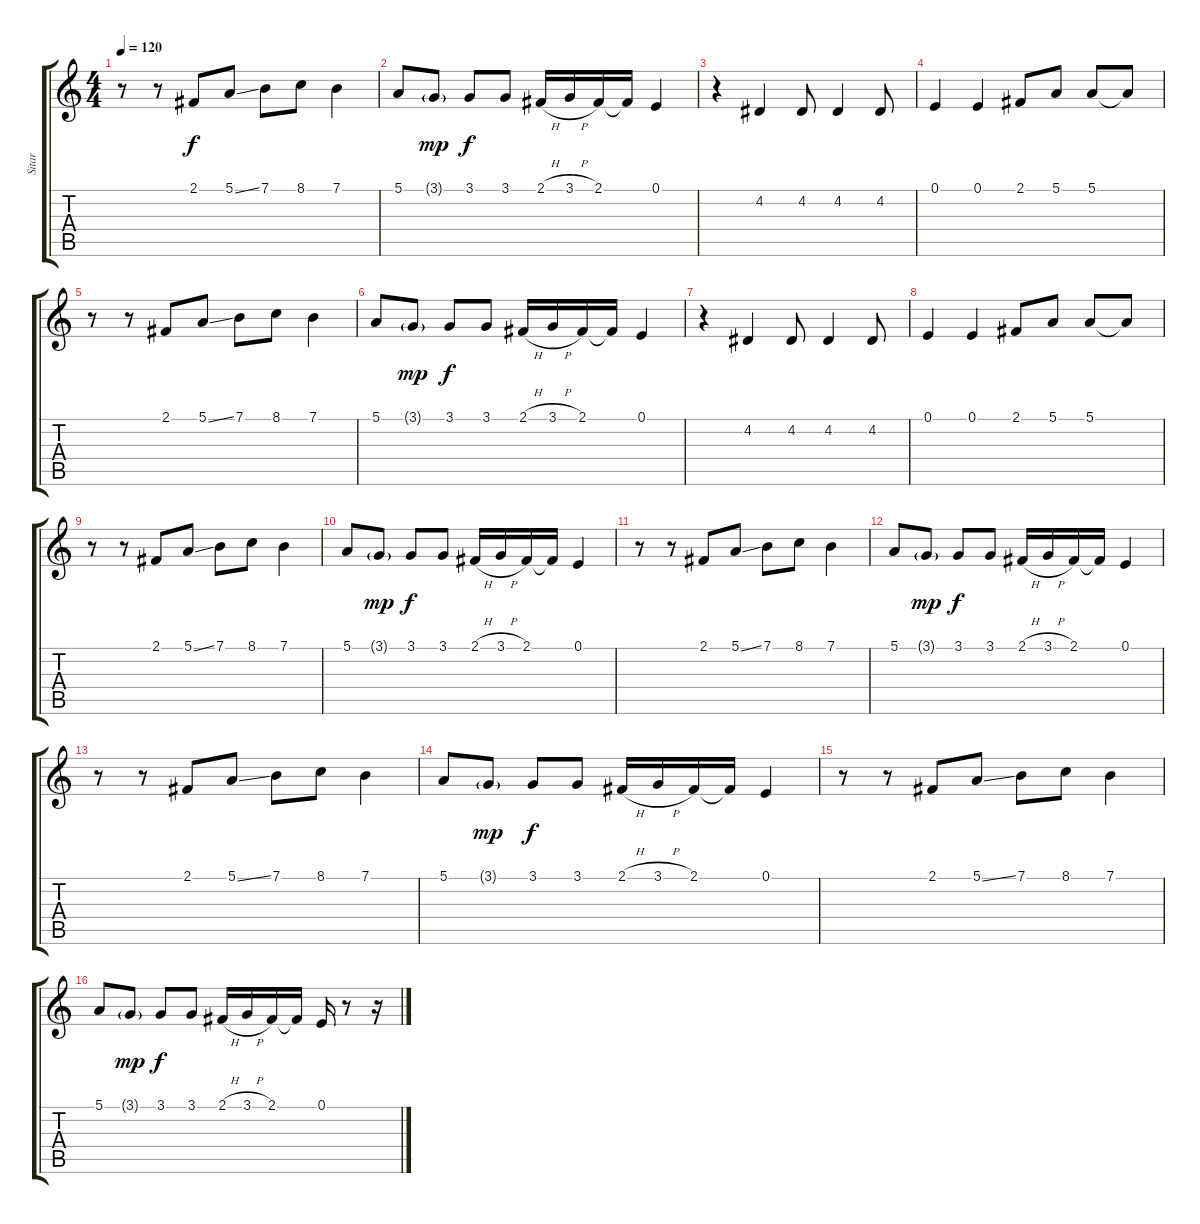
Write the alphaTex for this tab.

\track ("Sitar" "Sitar") {instrument sitar}
\staff {score tabs}
\tuning (E4 B3 G3 D3 A2 E2) {hide}
\ts (4 4)
\tempo 120
\clef g2
\ks c
r.8{dy f} r.8 2.1.8 5.1{ss}.8 7.1.8 8.1.8 7.1.4 |
5.1.8 3.1{g}.8{dy mp} 3.1.8{dy f} 3.1.8 2.1{h}.16 3.1{h}.16 2.1.16 2.1{t}.16 0.1.4 |
r.4 4.2.4{volume 13} 4.2.8 4.2.4 4.2.8 |
0.1.4 0.1.4 2.1.8 5.1.8 5.1.8 5.1{t}.8 |
r.8 r.8 2.1.8 5.1{ss}.8 7.1.8 8.1.8 7.1.4 |
5.1.8 3.1{g}.8{dy mp} 3.1.8{dy f} 3.1.8 2.1{h}.16 3.1{h}.16 2.1.16 2.1{t}.16 0.1.4 |
r.4 4.2.4 4.2.8 4.2.4 4.2.8 |
0.1.4 0.1.4 2.1.8 5.1.8 5.1.8 5.1{t}.8 |
r.8 r.8 2.1.8 5.1{ss}.8 7.1.8 8.1.8 7.1.4 |
5.1.8 3.1{g}.8{dy mp} 3.1.8{dy f} 3.1.8 2.1{h}.16 3.1{h}.16 2.1.16 2.1{t}.16 0.1.4 |
r.8 r.8 2.1.8 5.1{ss}.8 7.1.8 8.1.8 7.1.4 |
5.1.8 3.1{g}.8{dy mp} 3.1.8{dy f} 3.1.8 2.1{h}.16 3.1{h}.16 2.1.16 2.1{t}.16 0.1.4 |
r.8 r.8 2.1.8 5.1{ss}.8 7.1.8 8.1.8 7.1.4 |
5.1.8 3.1{g}.8{dy mp} 3.1.8{dy f} 3.1.8 2.1{h}.16 3.1{h}.16 2.1.16 2.1{t}.16 0.1.4 |
r.8 r.8 2.1.8 5.1{ss}.8 7.1.8 8.1.8 7.1.4 |
5.1.8 3.1{g}.8{dy mp} 3.1.8{dy f} 3.1.8 2.1{h}.16 3.1{h}.16 2.1.16 2.1{t}.16 0.1.16 r.8 r.16
